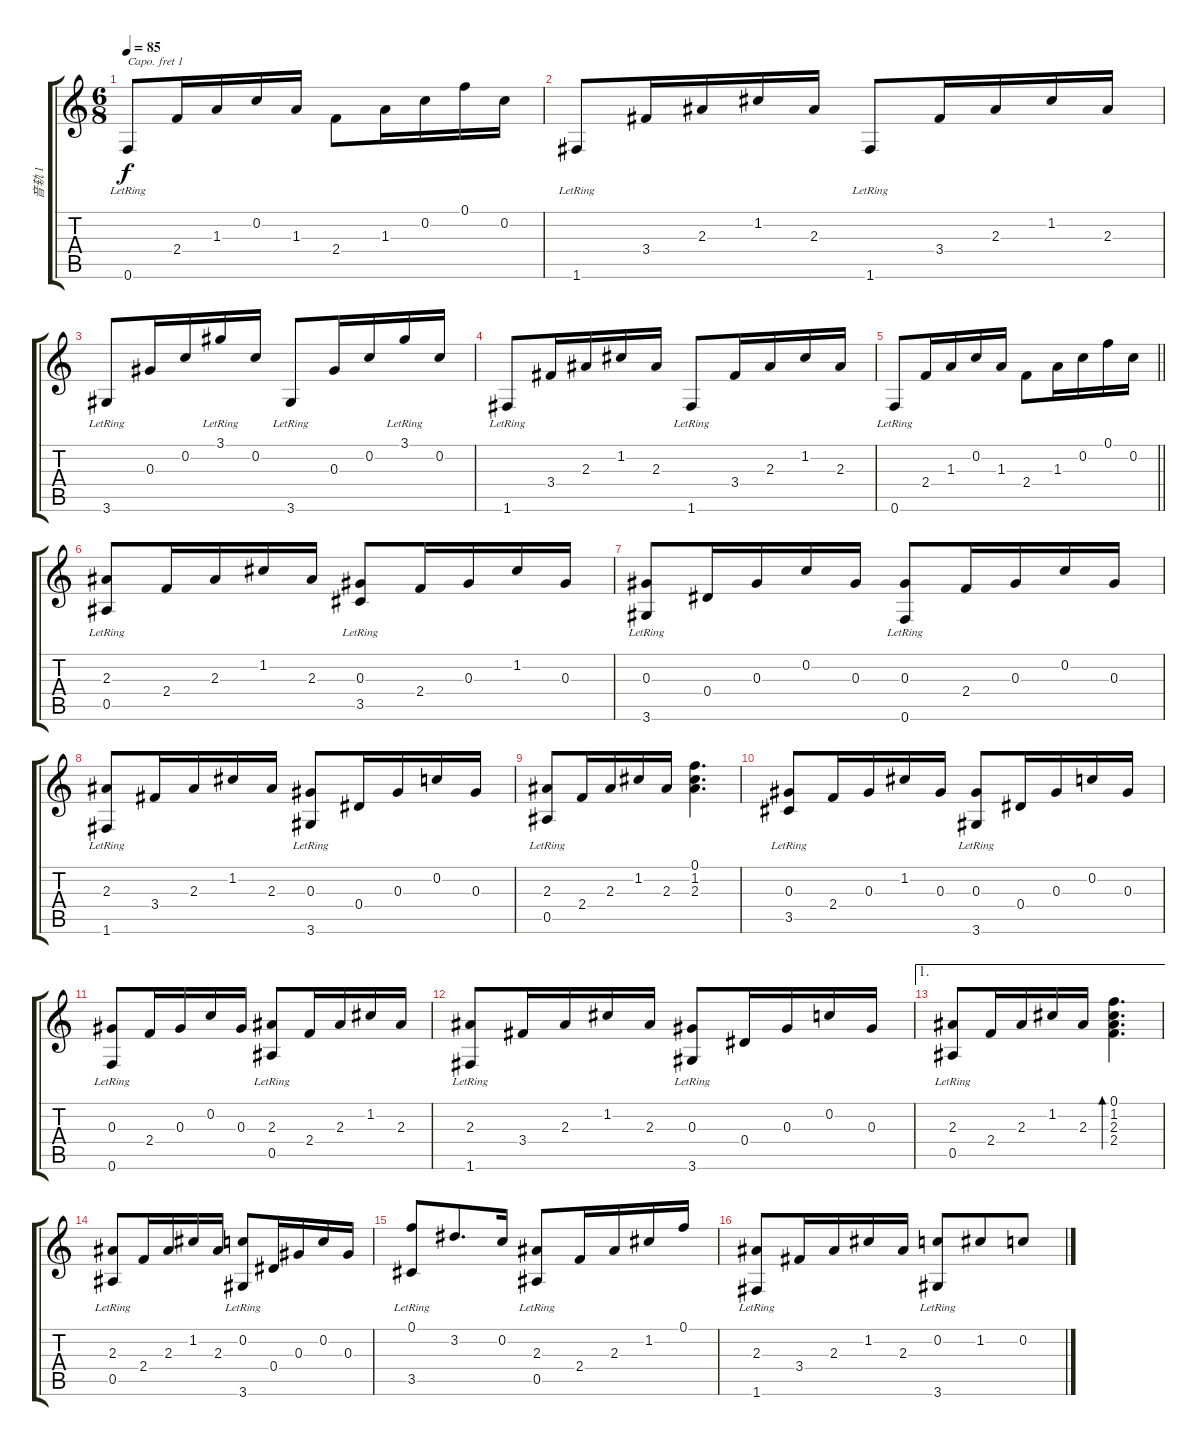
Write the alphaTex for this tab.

\track ("音轨 1" "音轨 1") {instrument acousticguitarsteel}
\staff {score tabs}
\capo 1
\tuning (E4 B3 G3 D3 A2 E2) {hide}
\ts (6 8)
\tempo 85
\clef g2
\ks c
0.6{lr}.8{dy f} 2.4.16 1.3.16 0.2.16 1.3.16 2.4.8 1.3.16 0.2.16 0.1.16 0.2.16 |
1.6{lr}.8 3.4.16 2.3.16 1.2.16 2.3.16 1.6{lr}.8 3.4.16 2.3.16 1.2.16 2.3.16 |
3.6{lr}.8 0.3.16 0.2.16 3.1{lr}.16 0.2.16 3.6{lr}.8 0.3.16 0.2.16 3.1{lr}.16 0.2.16 |
1.6{lr}.8 3.4.16 2.3.16 1.2.16 2.3.16 1.6{lr}.8 3.4.16 2.3.16 1.2.16 2.3.16 |
\barLineRight lightlight
0.6{lr}.8 2.4.16 1.3.16 0.2.16 1.3.16 2.4.8 1.3.16 0.2.16 0.1.16 0.2.16 |
(2.3{lr} 0.5{lr}).8{txt ""} 2.4.16 2.3.16 1.2.16 2.3.16 (0.3{lr} 3.5{lr}).8 2.4.16 0.3.16 1.2.16 0.3.16 |
(0.3 3.6{lr}).8 0.4.16 0.3.16 0.2.16 0.3.16 (0.3 0.6{lr}).8 2.4.16 0.3.16 0.2.16 0.3.16 |
(2.3{lr} 1.6{lr}).8 3.4.16 2.3.16 1.2.16 2.3.16 (0.3 3.6{lr}).8 0.4.16 0.3.16 0.2.16 0.3.16 |
(2.3{lr} 0.5{lr}).8 2.4.16 2.3.16 1.2.16 2.3.16 (0.1 1.2 2.3).4{d} |
(0.3 3.5{lr}).8 2.4.16 0.3.16 1.2.16 0.3.16 (0.3 3.6{lr}).8 0.4.16 0.3.16 0.2.16 0.3.16 |
(0.3 0.6{lr}).8 2.4.16 0.3.16 0.2.16 0.3.16 (2.3{lr} 0.5{lr}).8 2.4.16 2.3.16 1.2.16 2.3.16 |
(2.3{lr} 1.6{lr}).8 3.4.16 2.3.16 1.2.16 2.3.16 (0.3 3.6{lr}).8 0.4.16 0.3.16 0.2.16 0.3.16 |
\ae 1
(2.3{lr} 0.5{lr}).8 2.4.16 2.3.16 1.2.16 2.3.16 (0.1 1.2 2.3 2.4).4{d bd 120} |
(2.3{lr} 0.5{lr}).8 2.4.16 2.3.16 1.2.16 2.3.16 (0.2{lr} 3.6{lr}).8 0.4.16 0.3.16 0.2.16 0.3.16 |
(0.1 3.5{lr}).8 3.2.8{d} 0.2.16 (2.3{lr} 0.5{lr}).8 2.4.16 2.3.16 1.2.16 0.1.16 |
(2.3{lr} 1.6{lr}).8 3.4.16 2.3.16 1.2.16 2.3.16 (0.2{lr} 3.6{lr}).8 1.2.8 0.2.8
